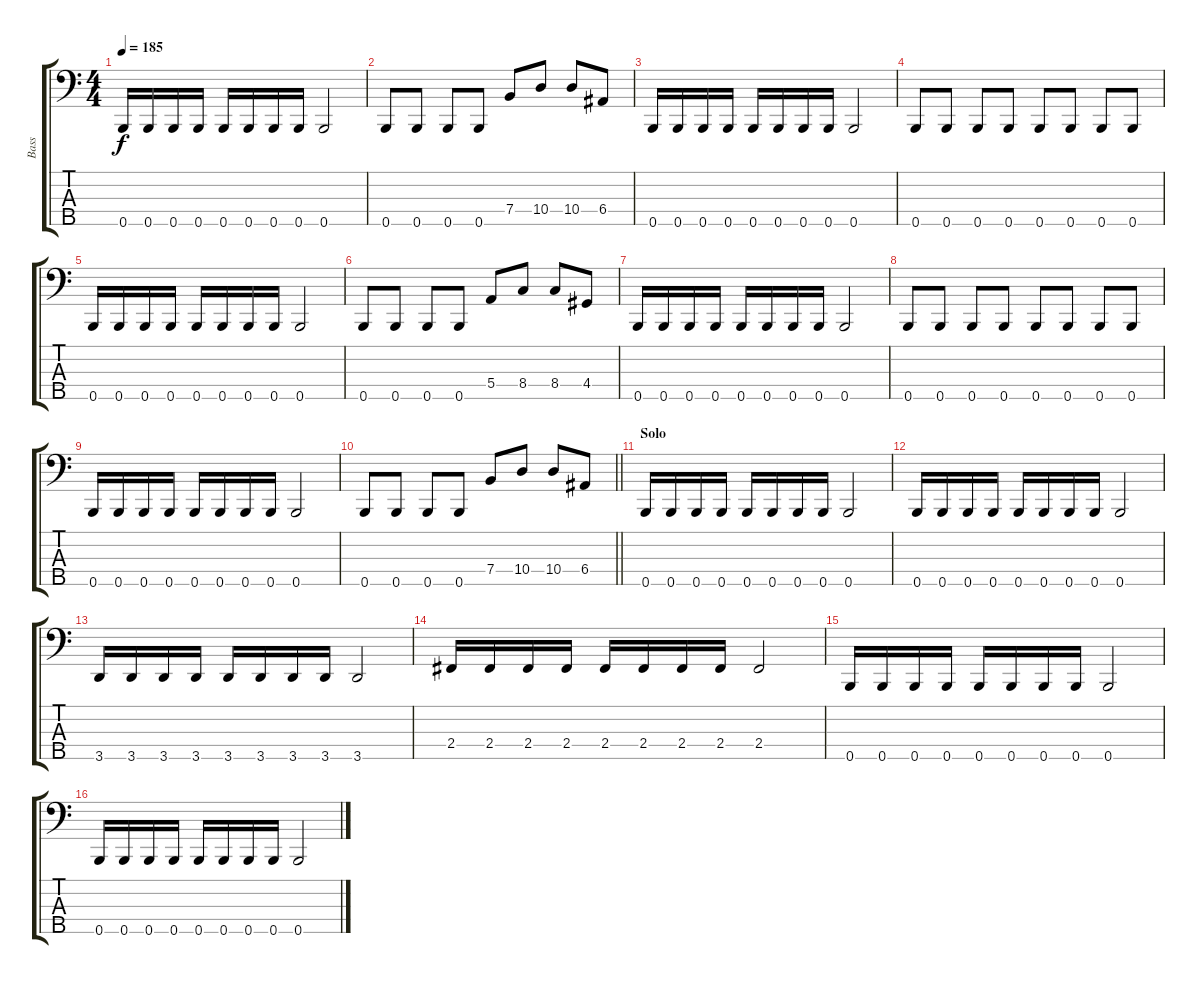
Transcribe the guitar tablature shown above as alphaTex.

\track ("Bass" "Bass") {instrument electricbassfinger}
\staff {score tabs}
\tuning (G2 D2 A1 E1 B0) {hide}
\ts (4 4)
\tempo 185
\clef f4
\ks c
0.5.16{dy f} 0.5.16 0.5.16 0.5.16 0.5.16 0.5.16 0.5.16 0.5.16 0.5.2 |
0.5.8 0.5.8 0.5.8 0.5.8 7.4.8 10.4.8 10.4.8 6.4.8 |
0.5.16 0.5.16 0.5.16 0.5.16 0.5.16 0.5.16 0.5.16 0.5.16 0.5.2 |
0.5.8 0.5.8 0.5.8 0.5.8 0.5.8 0.5.8 0.5.8 0.5.8 |
0.5.16 0.5.16 0.5.16 0.5.16 0.5.16 0.5.16 0.5.16 0.5.16 0.5.2 |
0.5.8 0.5.8 0.5.8 0.5.8 5.4.8 8.4.8 8.4.8 4.4.8 |
0.5.16 0.5.16 0.5.16 0.5.16 0.5.16 0.5.16 0.5.16 0.5.16 0.5.2 |
0.5.8 0.5.8 0.5.8 0.5.8 0.5.8 0.5.8 0.5.8 0.5.8 |
0.5.16 0.5.16 0.5.16 0.5.16 0.5.16 0.5.16 0.5.16 0.5.16 0.5.2 |
\barLineRight lightlight
0.5.8 0.5.8 0.5.8 0.5.8 7.4.8 10.4.8 10.4.8 6.4.8 |
\section ("" "Solo")
0.5.16 0.5.16 0.5.16 0.5.16 0.5.16 0.5.16 0.5.16 0.5.16 0.5.2 |
0.5.16 0.5.16 0.5.16 0.5.16 0.5.16 0.5.16 0.5.16 0.5.16 0.5.2 |
3.5.16 3.5.16 3.5.16 3.5.16 3.5.16 3.5.16 3.5.16 3.5.16 3.5.2 |
2.4.16 2.4.16 2.4.16 2.4.16 2.4.16 2.4.16 2.4.16 2.4.16 2.4.2 |
0.5.16 0.5.16 0.5.16 0.5.16 0.5.16 0.5.16 0.5.16 0.5.16 0.5.2 |
0.5.16 0.5.16 0.5.16 0.5.16 0.5.16 0.5.16 0.5.16 0.5.16 0.5.2
